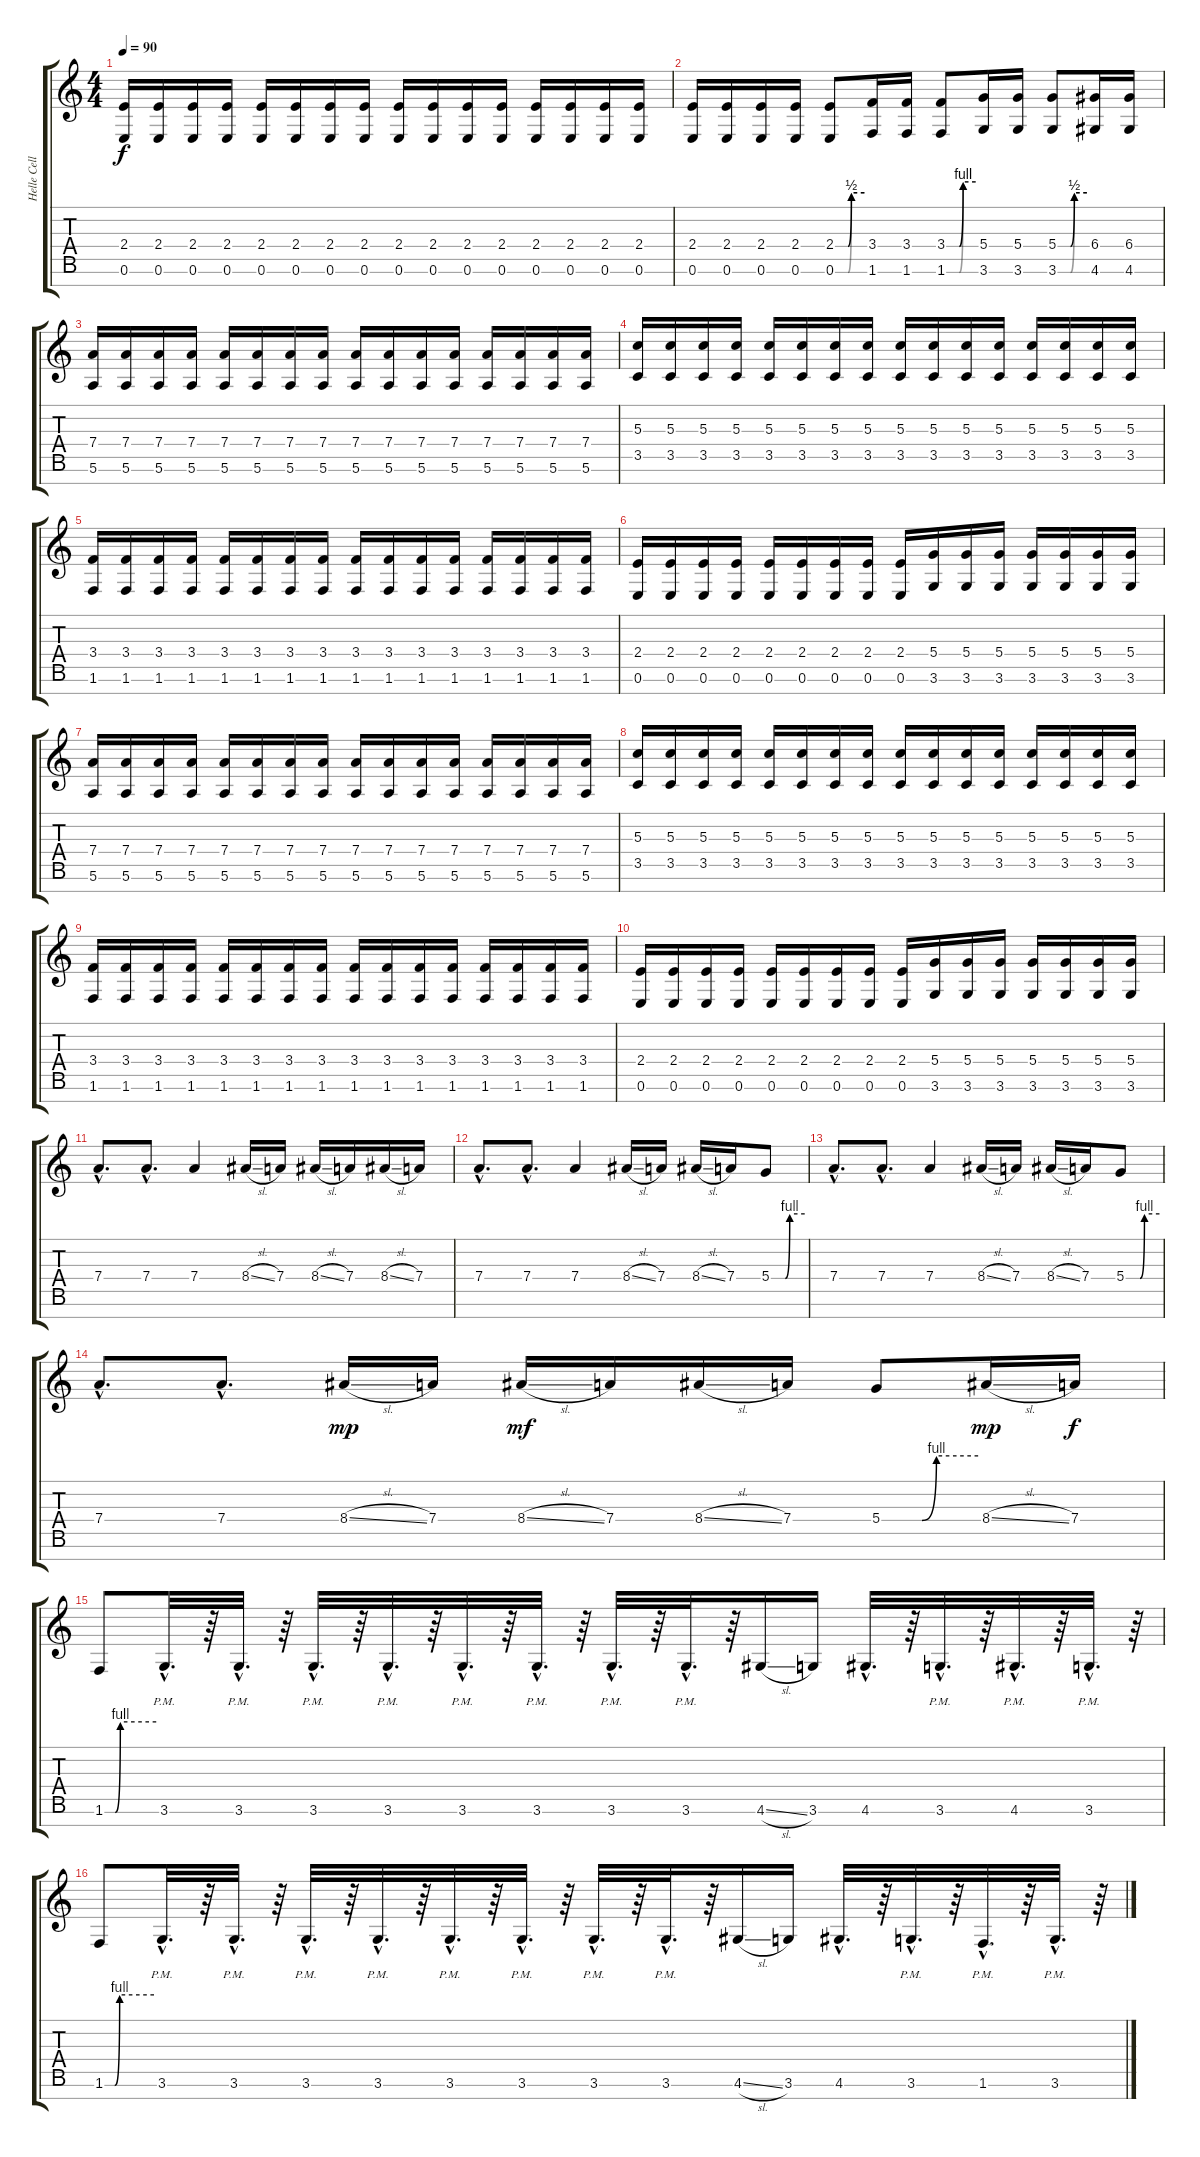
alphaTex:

\track ("Helle Cello" "Helle Cell") {instrument distortionguitar}
\staff {score tabs}
\tuning (E4 B3 G3 D3 A2 E2 B1) {hide}
\ts (4 4)
\tempo 90
\clef g2
\ks c
(2.4 0.6).16{dy f instrument distortionguitar} (2.4 0.6).16 (2.4 0.6).16 (2.4 0.6).16 (2.4 0.6).16 (2.4 0.6).16 (2.4 0.6).16 (2.4 0.6).16 (2.4 0.6).16 (2.4 0.6).16 (2.4 0.6).16 (2.4 0.6).16 (2.4 0.6).16 (2.4 0.6).16 (2.4 0.6).16 (2.4 0.6).16 |
(2.4 0.6).16 (2.4 0.6).16 (2.4 0.6).16 (2.4 0.6).16 (2.4{be (custom 0 0 26 0 33 2 60 2)} 0.6{be (custom 0 0 26 0 33 2 60 2)}).8 (3.4 1.6).16 (3.4 1.6).16 (3.4{be (custom 0 0 26 0 34 4 60 4)} 1.6{be (custom 0 0 26 0 34 4 60 4)}).8 (5.4 3.6).16 (5.4 3.6).16 (5.4{be (custom 0 0 26 0 34 2 60 2)} 3.6{be (custom 0 0 26 0 34 2 60 2)}).8 (6.4 4.6).16 (6.4 4.6).16 |
(7.4 5.6).16 (7.4 5.6).16 (7.4 5.6).16 (7.4 5.6).16 (7.4 5.6).16 (7.4 5.6).16 (7.4 5.6).16 (7.4 5.6).16 (7.4 5.6).16 (7.4 5.6).16 (7.4 5.6).16 (7.4 5.6).16 (7.4 5.6).16 (7.4 5.6).16 (7.4 5.6).16 (7.4 5.6).16 |
(5.3 3.5).16 (5.3 3.5).16 (5.3 3.5).16 (5.3 3.5).16 (5.3 3.5).16 (5.3 3.5).16 (5.3 3.5).16 (5.3 3.5).16 (5.3 3.5).16 (5.3 3.5).16 (5.3 3.5).16 (5.3 3.5).16 (5.3 3.5).16 (5.3 3.5).16 (5.3 3.5).16 (5.3 3.5).16 |
(3.4 1.6).16 (3.4 1.6).16 (3.4 1.6).16 (3.4 1.6).16 (3.4 1.6).16 (3.4 1.6).16 (3.4 1.6).16 (3.4 1.6).16 (3.4 1.6).16 (3.4 1.6).16 (3.4 1.6).16 (3.4 1.6).16 (3.4 1.6).16 (3.4 1.6).16 (3.4 1.6).16 (3.4 1.6).16 |
(2.4 0.6).16 (2.4 0.6).16 (2.4 0.6).16 (2.4 0.6).16 (2.4 0.6).16 (2.4 0.6).16 (2.4 0.6).16 (2.4 0.6).16 (2.4 0.6).16 (5.4 3.6).16 (5.4 3.6).16 (5.4 3.6).16 (5.4 3.6).16 (5.4 3.6).16 (5.4 3.6).16 (5.4 3.6).16 |
(7.4 5.6).16 (7.4 5.6).16 (7.4 5.6).16 (7.4 5.6).16 (7.4 5.6).16 (7.4 5.6).16 (7.4 5.6).16 (7.4 5.6).16 (7.4 5.6).16 (7.4 5.6).16 (7.4 5.6).16 (7.4 5.6).16 (7.4 5.6).16 (7.4 5.6).16 (7.4 5.6).16 (7.4 5.6).16 |
(5.3 3.5).16 (5.3 3.5).16 (5.3 3.5).16 (5.3 3.5).16 (5.3 3.5).16 (5.3 3.5).16 (5.3 3.5).16 (5.3 3.5).16 (5.3 3.5).16 (5.3 3.5).16 (5.3 3.5).16 (5.3 3.5).16 (5.3 3.5).16 (5.3 3.5).16 (5.3 3.5).16 (5.3 3.5).16 |
(3.4 1.6).16 (3.4 1.6).16 (3.4 1.6).16 (3.4 1.6).16 (3.4 1.6).16 (3.4 1.6).16 (3.4 1.6).16 (3.4 1.6).16 (3.4 1.6).16 (3.4 1.6).16 (3.4 1.6).16 (3.4 1.6).16 (3.4 1.6).16 (3.4 1.6).16 (3.4 1.6).16 (3.4 1.6).16 |
(2.4 0.6).16 (2.4 0.6).16 (2.4 0.6).16 (2.4 0.6).16 (2.4 0.6).16 (2.4 0.6).16 (2.4 0.6).16 (2.4 0.6).16 (2.4 0.6).16 (5.4 3.6).16 (5.4 3.6).16 (5.4 3.6).16 (5.4 3.6).16 (5.4 3.6).16 (5.4 3.6).16 (5.4 3.6).16 |
7.4{hac}.8{d volume 8} 7.4{hac}.8{d} 7.4.4 8.4{sl}.16 7.4.16 8.4{sl}.16 7.4.16 8.4{sl}.16 7.4.16 |
7.4{hac}.8{d} 7.4{hac}.8{d} 7.4.4 8.4{sl}.16 7.4.16 8.4{sl}.16 7.4.16 5.4{be (custom 0 0 25 0 33 4 60 4)}.8 |
7.4{hac}.8{d} 7.4{hac}.8{d} 7.4.4 8.4{sl}.16 7.4.16 8.4{sl}.16 7.4.16 5.4{be (custom 0 0 25 0 33 4 60 4)}.8 |
7.4{hac}.8{d} 7.4{hac}.8{d} 8.4{sl}.16{dy mp volume 13} 7.4.16 8.4{sl}.16{dy mf} 7.4.16 8.4{sl}.16 7.4.16 5.4{be (custom 0 0 25 0 34 4 60 4)}.8 8.4{sl}.16{dy mp} 7.4.16{dy f} |
1.6{be (custom 0 0 12 0 18 4 60 4)}.8 3.6{hac pm}.32{d} r.64 3.6{hac pm}.32{d} r.64 3.6{hac pm}.32{d} r.64 3.6{hac pm}.32{d} r.64 3.6{hac pm}.32{d} r.64 3.6{hac pm}.32{d} r.64 3.6{hac pm}.32{d} r.64 3.6{hac pm}.32{d} r.64 4.6{sl}.16 3.6.16 4.6{hac}.32{d} r.64 3.6{hac pm}.32{d} r.64 4.6{hac pm}.32{d} r.64 3.6{hac pm}.32{d} r.64 |
1.6{be (custom 0 0 12 0 18 4 60 4)}.8 3.6{hac pm}.32{d} r.64 3.6{hac pm}.32{d} r.64 3.6{hac pm}.32{d} r.64 3.6{hac pm}.32{d} r.64 3.6{hac pm}.32{d} r.64 3.6{hac pm}.32{d} r.64 3.6{hac pm}.32{d} r.64 3.6{hac pm}.32{d} r.64 4.6{sl}.16 3.6.16 4.6{hac}.32{d} r.64 3.6{hac pm}.32{d} r.64 1.6{hac pm}.32{d} r.64 3.6{hac pm}.32{d} r.64
